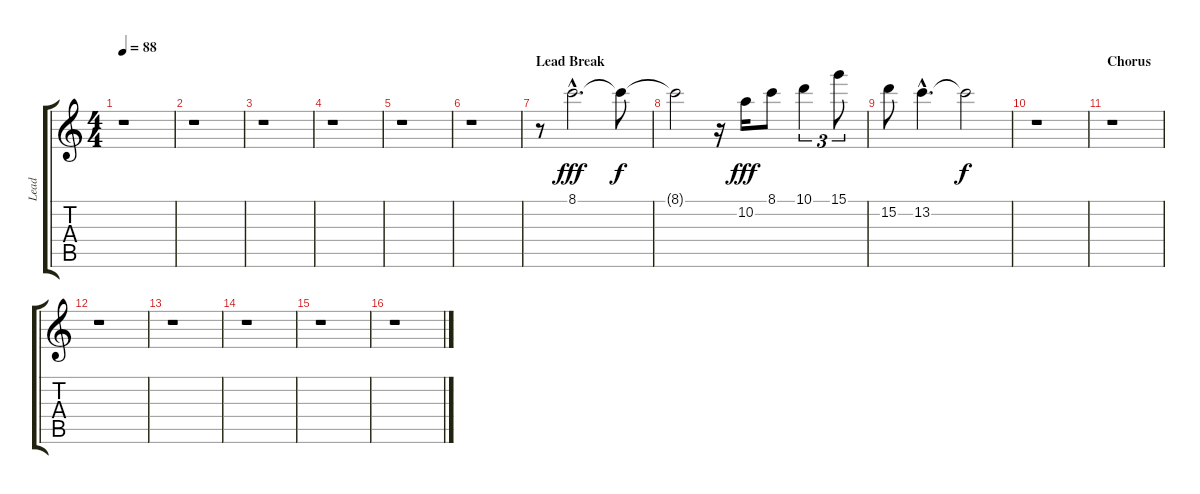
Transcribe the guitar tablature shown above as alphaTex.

\track ("Lead " "Lead ") {instrument overdrivenguitar}
\staff {score tabs}
\tuning (E4 B3 G3 D3 A2 E2) {hide}
\ts (4 4)
\tempo 88
\clef g2
\ks c
r.1{dy f} |
r.1 |
r.1 |
r.1 |
r.1 |
r.1 |
\section ("" "Lead Break")
r.8 8.1{hac}.2{d dy fff} 8.1{t}.8{dy f} |
8.1{t}.2 r.16 10.2.16{dy fff} 8.1.8 10.1.4{tu (3 2)} 15.1.8{tu (3 2)} |
15.2.8 13.2{hac}.4{d} 13.2{t}.2{dy f} |
r.1 |
\section ("" "Chorus")
r.1 |
r.1 |
r.1 |
r.1 |
r.1 |
r.1
